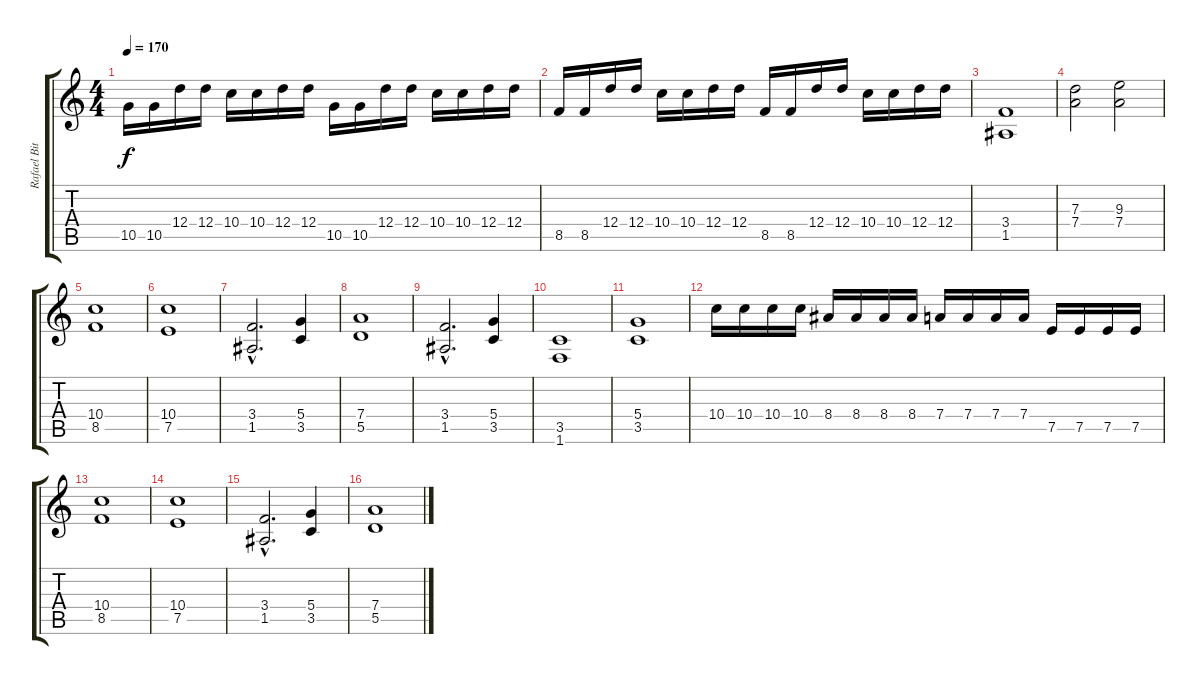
\track ("Rafael Bittencourt" "Rafael Bit") {instrument distortionguitar}
\staff {score tabs}
\tuning (E4 B3 G3 D3 A2 E2) {hide}
\ts (4 4)
\tempo 170
\clef g2
\ks c
10.5.16{dy f} 10.5.16 12.4.16 12.4.16 10.4.16 10.4.16 12.4.16 12.4.16 10.5.16 10.5.16 12.4.16 12.4.16 10.4.16 10.4.16 12.4.16 12.4.16 |
8.5.16 8.5.16 12.4.16 12.4.16 10.4.16 10.4.16 12.4.16 12.4.16 8.5.16 8.5.16 12.4.16 12.4.16 10.4.16 10.4.16 12.4.16 12.4.16 |
(3.4 1.5).1 |
(7.3 7.4).2 (9.3 7.4).2 |
(10.4 8.5).1 |
(10.4 7.5).1 |
(3.4{hac} 1.5{hac}).2{d} (5.4 3.5).4 |
(7.4 5.5).1 |
(3.4{hac} 1.5{hac}).2{d} (5.4 3.5).4 |
(3.5 1.6).1 |
(5.4 3.5).1 |
10.4.16 10.4.16 10.4.16 10.4.16 8.4.16 8.4.16 8.4.16 8.4.16 7.4.16 7.4.16 7.4.16 7.4.16 7.5.16 7.5.16 7.5.16 7.5.16 |
(10.4 8.5).1 |
(10.4 7.5).1 |
(3.4{hac} 1.5{hac}).2{d} (5.4 3.5).4 |
(7.4 5.5).1
